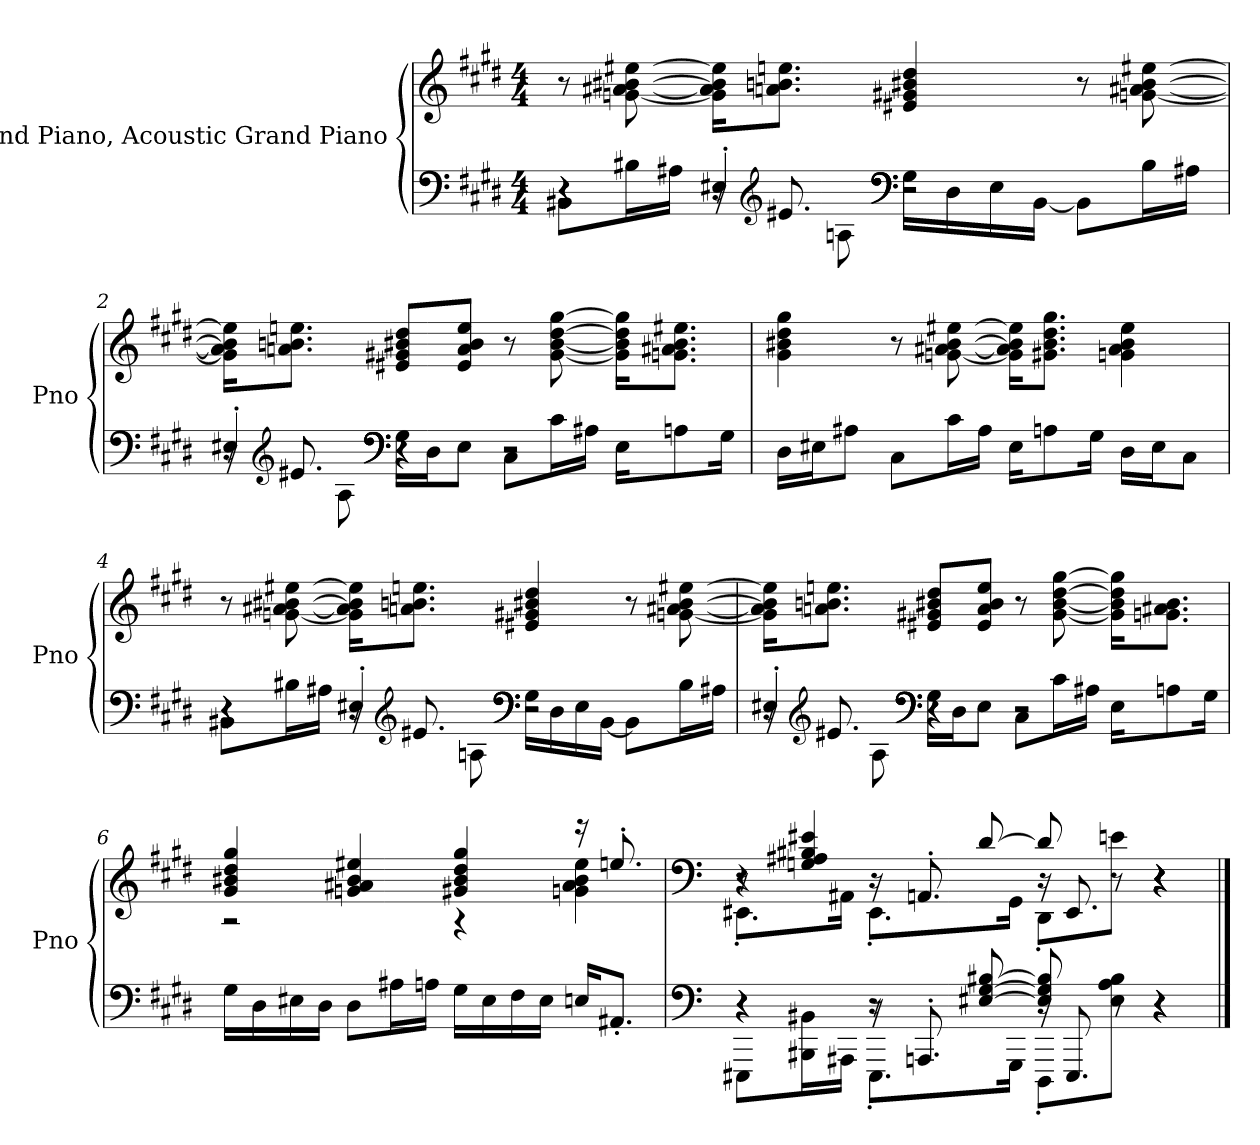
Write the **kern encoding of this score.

**kern	**kern
*part1	*part1
*staff2	*staff1
*I"Grand Piano, Acoustic Grand Piano	*
*I'Pno	*
*clefF4	*clefG2
*k[f#c#g#d#]	*k[f#c#g#d#]
*M4/4	*M4/4
*MM120	*MM120
=1	=1
*^	*
*	*^	*
4r	8BB#Xi\L	4r	8r
.	16B#Xi\L	.	[8gni\ [8a#Xi\ [8b#Xi\ [8ee#Xi\
.	16A#Xi\JJ	.	.
16r	8r	4E#X'i/	16g\] 16a#\] 16b#\] 16ee#\]KL
*clefG2	*	*	*
8.e#Xi/	.	.	8.ani\ 8.bni\ 8.eeni\J
.	8Ani\	.	.
*clefF4	*	*	*
2r	16G#i\LL	2r	4e#Xi/ 4g#Xi/ 4b#Xi/ 4dd#i/
.	16D#i\	.	.
.	16E#i\	.	.
.	[16BB#i\JJ	.	.
.	8BB#\L]	.	8r
.	16B#i\L	.	[8gni\ [8a#Xi\ [8b#i\ [8ee#Xi\
.	16A#Xi\JJ	.	.
!!LO:LB:g=z
=2	=2	=2	=2
16r	8r	4E#X'i/	16g\] 16a#\] 16b#\] 16ee#\]KL
*clefG2	*	*	*
8.e#Xi/	.	.	8.ani\ 8.bni\ 8.eeni\J
.	8Ai\	.	.
*clefF4	*	*	*
4r	16G#i\LL	4r	8e#Xi/ 8g#Xi/ 8b#Xi/ 8dd#i/L
.	16D#i\J	.	.
.	8E#i\J	.	8e#i/ 8ai/ 8b#i/ 8eei/J
2r	8C#i\L	2r	8r
.	16c#i\L	.	[8g#i\ [8b#i\ [8dd#i\ [8gg#i\
.	16A#Xi\JJ	.	.
.	16E#i\KL	.	16g#\] 16b#\] 16dd#\] 16gg#\]KL
.	8Ani\	.	8.gni\ 8.a#Xi\ 8.b#i\ 8.ee#Xi\J
.	16G#i\Jk	.	.
*v	*v	*v	*
=3	=3
16D#i\LL	4g#i\ 4b#Xi\ 4dd#i\ 4gg#i\
16E#Xi\J	.
8A#Xi\J	.
8C#i\L	8r
16c#i\L	[8gni\ [8a#Xi\ [8b#i\ [8ee#Xi\
16A#i\JJ	.
16E#i\KL	16g\] 16a#\] 16b#\] 16ee#\]KL
8Ani\	8.g#Xi\ 8.b#i\ 8.dd#i\ 8.gg#i\J
16G#i\Jk	.
16D#i\LL	4gni\ 4a#i\ 4b#i\ 4ee#i\
16E#i\J	.
8C#i\J	.
!!LO:LB:g=z
=4	=4
*^	*
*	*^	*
4r	8BB#Xi\L	4r	8r
.	16B#Xi\L	.	[8gni\ [8a#Xi\ [8b#Xi\ [8ee#Xi\
.	16A#Xi\JJ	.	.
16r	8r	4E#X'i/	16g\] 16a#\] 16b#\] 16ee#\]KL
*clefG2	*	*	*
8.e#Xi/	.	.	8.ani\ 8.bni\ 8.eeni\J
.	8Ani\	.	.
*clefF4	*	*	*
2r	16G#i\LL	2r	4e#Xi/ 4g#Xi/ 4b#Xi/ 4dd#i/
.	16D#i\	.	.
.	16E#i\	.	.
.	[16BB#i\JJ	.	.
.	8BB#\L]	.	8r
.	16B#i\L	.	[8gni\ [8a#Xi\ [8b#i\ [8ee#Xi\
.	16A#Xi\JJ	.	.
=5	=5	=5	=5
16r	8r	4E#X'i/	16g\] 16a#\] 16b#\] 16ee#\]KL
*clefG2	*	*	*
8.e#Xi/	.	.	8.ani\ 8.bni\ 8.eeni\J
.	8Ai\	.	.
*clefF4	*	*	*
4r	16G#i\LL	4r	8e#Xi/ 8g#Xi/ 8b#Xi/ 8dd#i/L
.	16D#i\J	.	.
.	8E#i\J	.	8e#j/ 8aj/ 8b#j/ 8eej/J
2r	8C#j\L	2r	8r
.	16c#j\L	.	[8g#j\ [8b#Z\ [8dd#Z\ [8gg#Z\
.	16A#XZ\JJ	.	.
.	16E#j\KL	.	16g#\] 16b#\] 16dd#\] 16gg#\]KL
.	8Anj\	.	8.gnj\ 8.a#XZ\ 8.b#Z\J
.	16G#j\Jk	.	.
*v	*v	*v	*
!!LO:LB:g=z
=6	=6
*	*^
16G#j\LL	4g#Z/ 4b#XZ/ 4dd#Z/ 4gg#Z/	2r
16D#Z\	.	.
16E#XZ\	.	.
16D#Z\JJ	.	.
8D#Z\L	4gnZ/ 4a#XZ/ 4b#Z/ 4ee#XZ/	.
16A#XZ\L	.	.
16AnZ\JJ	.	.
16G#Z\LL	4g#XZ/ 4b#Z/ 4dd#Z/ 4gg#Z/	4r
16E#Z\	.	.
16F#Z\	.	.
16E#Z\JJ	.	.
16EnZ/KL	16r	4gnZ\ 4a#Z\ 4b#Z\ 4ee#Z\
8.AA#X'Z/J	8.een'Z/	.
*	*v	*v
=7	=7
*clefF4	*clefF4
*^	*^
*	*^	*	*^
4r	8EEE#Xi\L	4r	8r	8.EE#X'i\L	4r
.	16BBB#Xi\ 16BB#Xi\L	.	4Gni/ 4A#Xi/ 4B#Xi/ 4e#Xi/	.	.
.	16AAA#Xi\JJ	.	.	16AA#Xi\Jk	.
8r	8.EEE#'i\L	16r	.	8.EE#'i\L	16r
.	.	8.AAAn'i/	.	.	8.AAn'i/
[8E#Xi/ [8G#i/ [8B#Xi/	.	.	[8d#i/	.	.
.	16GGG#i\Jk	.	.	16GG#i\Jk	.
8E#/] 8G#/] 8B#/]	8DDD#'i\L	16r	8d#/]	8DD#'i\L	16r
.	.	8.EEE#i/	.	.	8.EE#i/
8r	8E#i\ 8Ai\ 8B#i\J	.	8r	8eni\J	.
4r	4r	4r	4r	4r	4r
*v	*v	*v	*	*	*
*	*v	*v	*v
==	==
*-	*-
